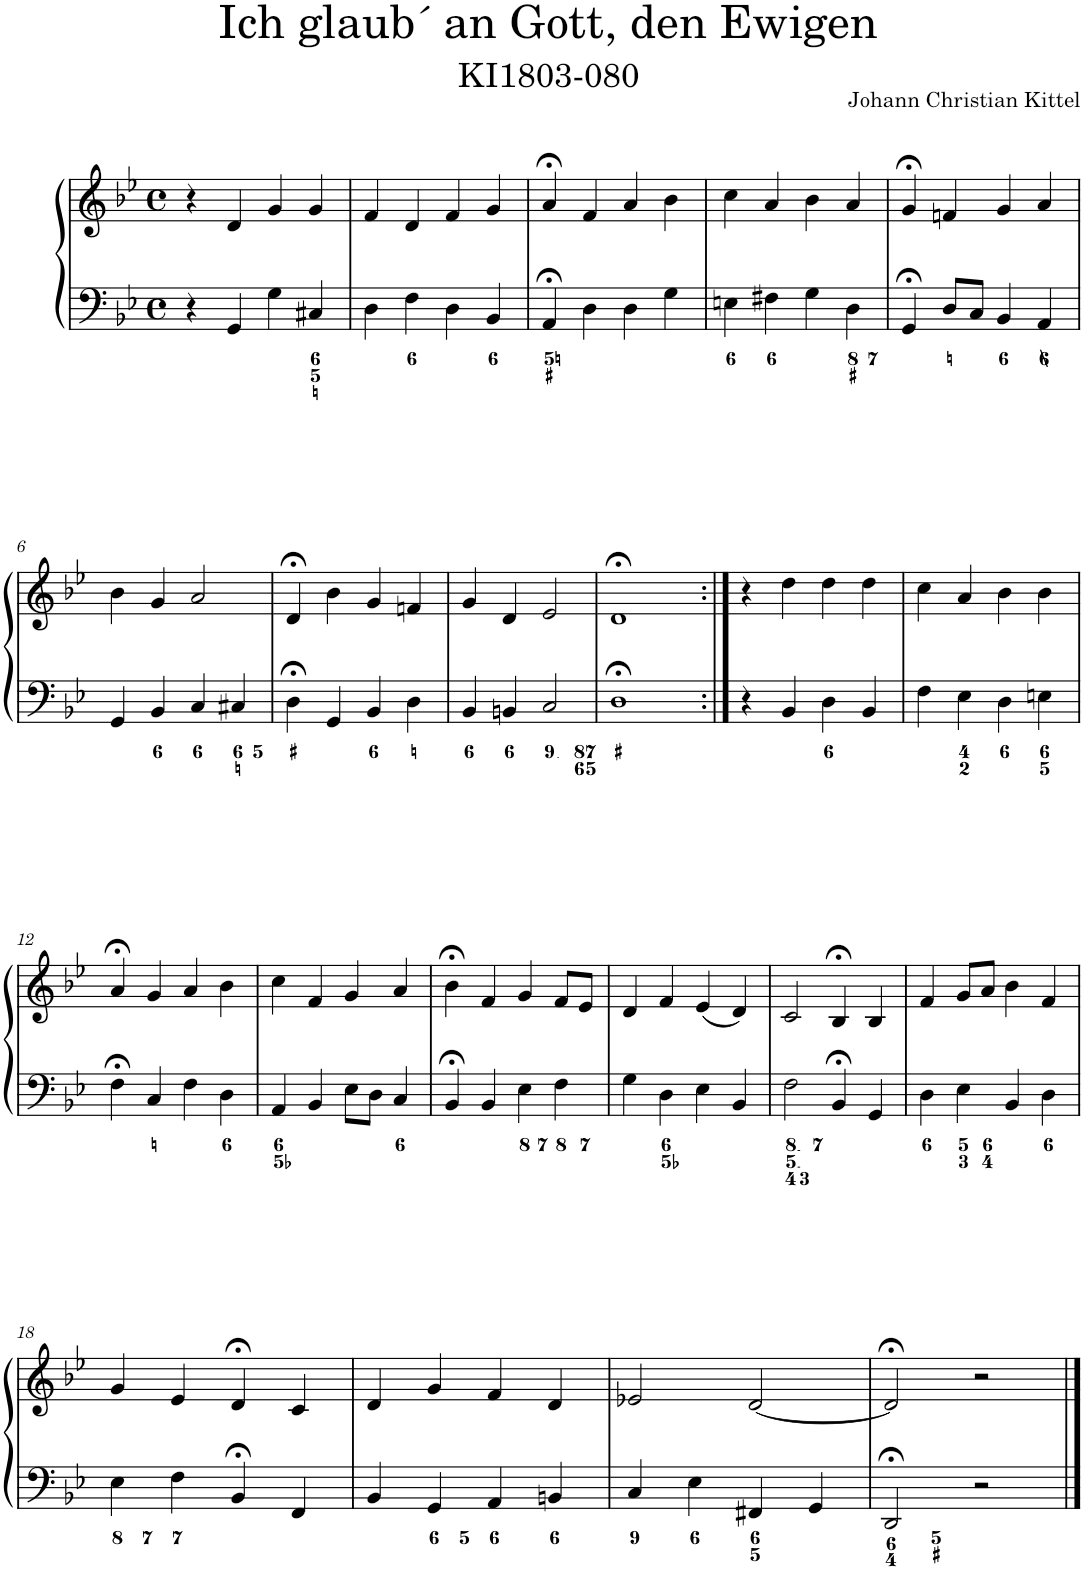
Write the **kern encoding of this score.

**kern	**kern
*part1	*part1
*staff2	*staff1
*I"Piano	*
*I'Pno.	*
*clefF4	*clefG2
*k[b-e-]	*k[b-e-]
*M4/4	*M4/4
*met(c)	*met(c)
=1	=1
4r	4r
4GG/	4d/
4G\	4g/
4C#X/	4g/
=2	=2
4D\	4f/
4F\	4d/
4D\	4f/
4BB-/	4g/
=3	=3
4AA;</	4a;</
4D\	4f/
4D\	4a/
4G\	4b-\
=4	=4
4En\	4cc\
4F#X\	4a/
4G\	4b-\
4D\	4a/
=5	=5
4GG;</	4g;</
8D/L	4fn/
8C/J	.
4BB-/	4g/
4AA/	4a/
!!LO:LB:g=z
=6	=6
4GG/	4b-\
4BB-/	4g/
4C/	2a/
4C#X/	.
=7	=7
4D;<\	4d;</
4GG/	4b-\
4BB-/	4g/
4D\	4fn/
=8	=8
4BB-/	4g/
4BBn/	4d/
2C/	2e-/
=9	=9
1D;<	1d;<
=10:|!	=10:|!
4r	4r
4BB-/	4dd\
4D\	4dd\
4BB-/	4dd\
=11	=11
4F\	4cc\
4E-\	4a/
4D\	4b-\
4En\	4b-\
!!LO:LB:g=z
=12	=12
4F;<\	4a;</
4C/	4g/
4F\	4a/
4D\	4b-\
=13	=13
4AA/	4cc\
4BB-/	4f/
8E-\L	4g/
8D\J	.
4C/	4a/
=14	=14
4BB-;</	4b-;<\
4BB-/	4f/
4E-\	4g/
4F\	8f/L
.	8e-/J
=15	=15
4G\	4d/
4D\	4f/
4E-\	(4e-/
4BB-/	4d/)
=16	=16
2F\	2c/
4BB-;</	4B-;</
4GG/	4B-/
=17	=17
4D\	4f/
4E-\	8g/L
.	8a/J
4BB-/	4b-\
4D\	4f/
!!LO:LB:g=z
=18	=18
4E-\	4g/
4F\	4e-/
4BB-;</	4d;</
4FF/	4c/
=19	=19
4BB-/	4d/
4GG/	4g/
4AA/	4f/
4BBn/	4d/
=20	=20
4C/	2e-X/
4E-\	.
4FF#X/	[2d/
4GG/	.
=21	=21
2DD;</	2d;</]
2r	2r
==	==
*-	*-
